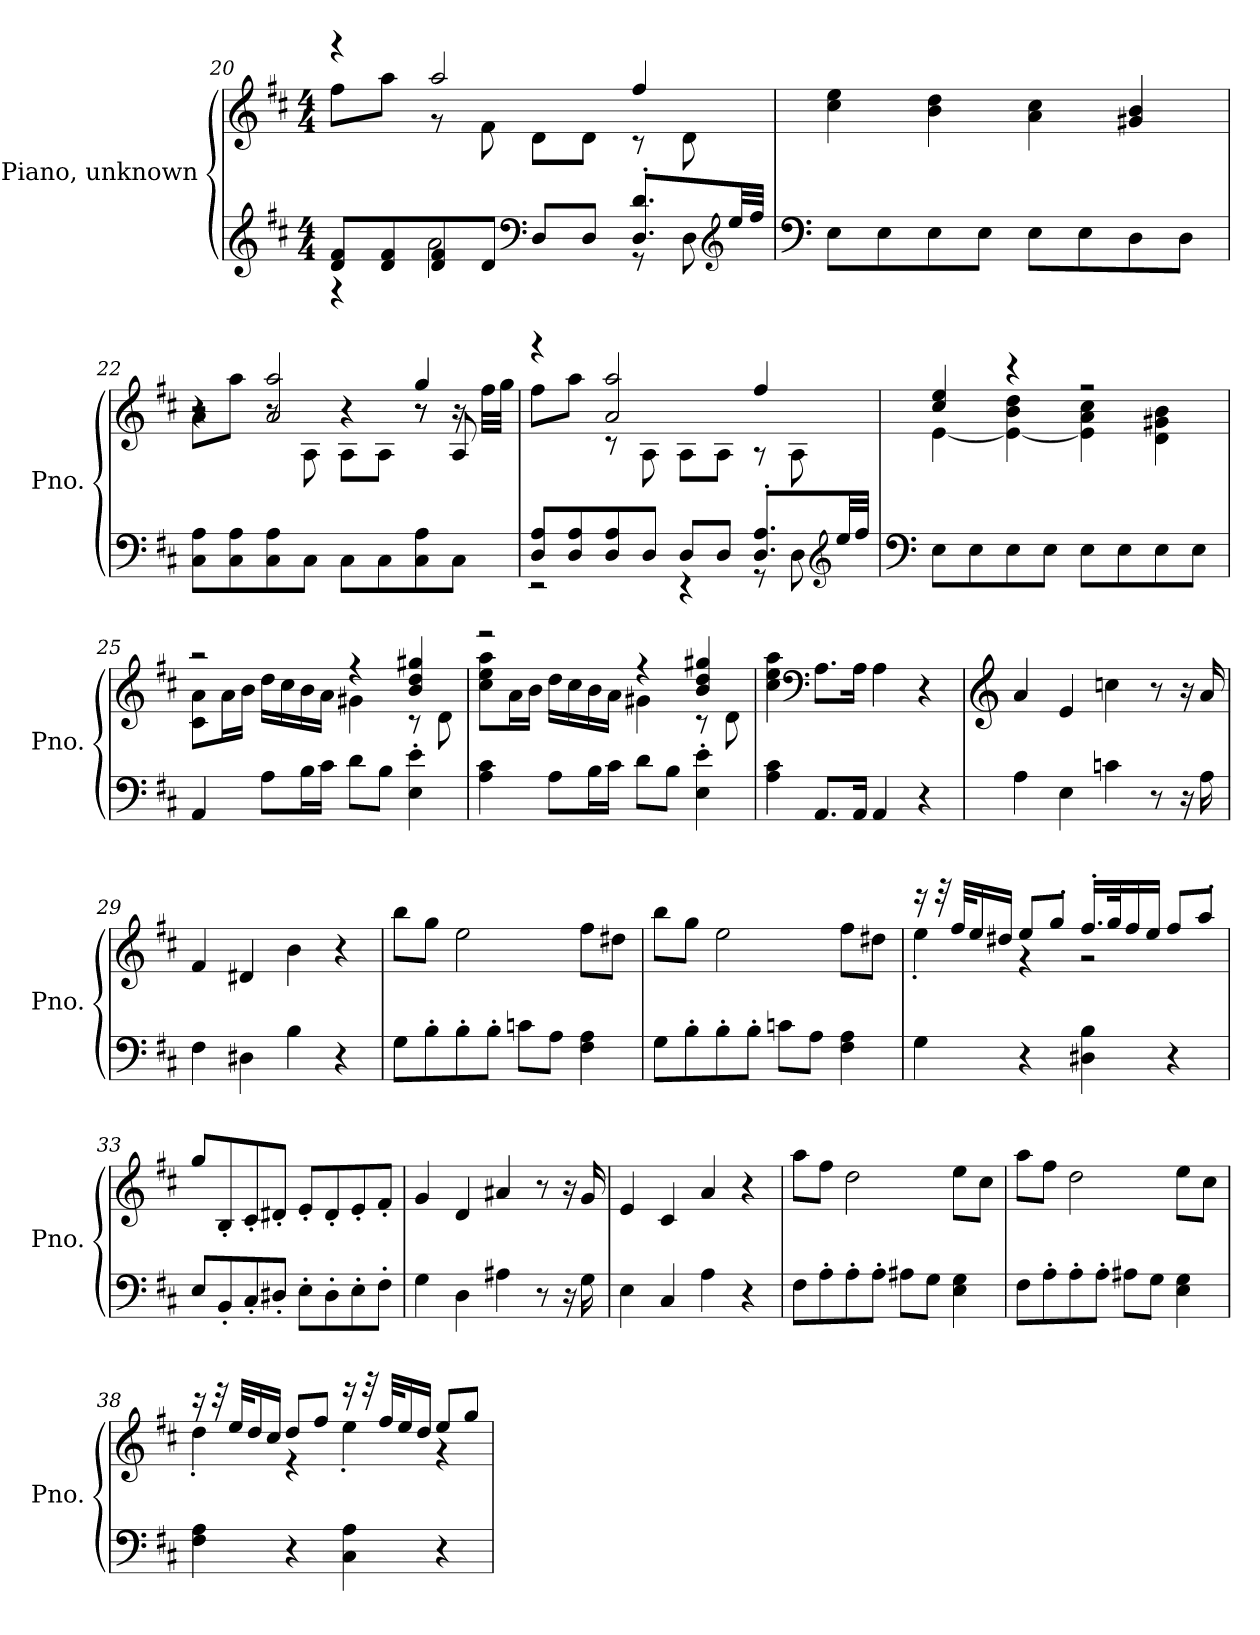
**kern	**kern
*part1	*part1
*staff2	*staff1
*I"Piano, unknown	*
*I'Pno.	*
!!LO:PB:g=z
*clefG2	*clefG2
*k[f#c#]	*k[f#c#]
*M4/4	*M4/4
=20	=20
*^	*^
8d/ 8f#/L	4r	4r	8ff#\L
8d/ 8f#/	.	.	8aa\J
8d/ 8f#/	2a\	2aa/	8r
8d/J	.	.	8f#\
*clefF4	*	*	*
8D/L	.	.	8d\L
8D/J	.	.	8d\J
8.D/' 8.d/'L	8r	4ff#/	8r
.	8D\	.	8d\
*clefG2	*	*	*
32ee/LL	.	.	.
32ff#/JJJ	.	.	.
*v	*v	*	*
*	*v	*v
=21	=21
*clefF4	*
8E\L	4cc#\ 4ee\
8E\	.
8E\	4b\ 4dd\
8E\J	.
8E\L	4a\ 4cc#\
8E\	.
8D\	4g#X/ 4b/
8D\J	.
=22	=22
*	*^
*	*	*^
8C#\ 8A\L	4r	8a\L	2r
8C#\ 8A\	.	8aa\J	.
8C#\ 8A\	2a/ 2aa/	8r	.
8C#\J	.	8A\	.
8C#\L	.	8A\L	4r
8C#\	.	8A\J	.
8C#\ 8A\	4gg/	8r	8r
8C#\J	.	16r	8A/
.	.	32ff#\LLL	.
.	.	32gg\JJJ	.
*	*	*v	*v
!!LO:LB:g=z
=23	=23	=23
*^	*	*
8D/ 8A/L	2r	4r	8ff#\L
8D/ 8A/	.	.	8aa\J
8D/ 8A/	.	2a/ 2aa/	8r
8D/J	.	.	8A\
8D/L	4r	.	8A\L
8D/J	.	.	8A\J
8.D/' 8.A/'L	8r	4ff#/	8r
.	8D\	.	8A\
*clefG2	*	*	*
32ee/LL	.	.	.
32ff#/JJJ	.	.	.
*v	*v	*	*
=24	=24	=24
*clefF4	*	*
8E\L	4cc#/ 4ee/	[4e\
8E\	.	.
8E\	4r	4e\_ 4b\ 4dd\
8E\J	.	.
8E\L	2r	4e\] 4a\ 4cc#\
8E\	.	.
8E\	.	4d\ 4g#X\ 4b\
8E\J	.	.
=25	=25	=25
4AA/	2r	8c#\ 8a\L
.	.	16a\L
.	.	16b\JJ
8A\L	.	16dd\LL
.	.	16cc#\
16B\L	.	16b\
16c#\JJ	.	16a\JJ
8d\L	4r	4g#X\
8B\J	.	.
4E\' 4e\'	4b/ 4dd/ 4gg#X/	8r
.	.	8d\
!!LO:LB:g=z	!!
=26	=26	=26
4A\ 4c#\	2r	8cc#\ 8ee\ 8aa\L
.	.	16a\L
.	.	16b\JJ
8A\L	.	16dd\LL
.	.	16cc#\
16B\L	.	16b\
16c#\JJ	.	16a\JJ
8d\L	4r	4g#X\
8B\J	.	.
4E\' 4e\'	4b/ 4dd/ 4gg#X/	8r
.	.	8d\
*	*v	*v
=27	=27
4A\ 4c#\	4cc#\ 4ee\ 4aa\
*	*clefF4
8.AA/L	8.A\L
16AA/Jk	16A\Jk
4AA/	4A\
4r	4r
=28	=28
*	*clefG2
4A\	4a/
4E\	4e/
4cn\	4ccn\
8r	8r
16r	16r
16A\	16a/
=29	=29
4F#\	4f#/
4D#X\	4d#X/
4B\	4b\
4r	4r
=30	=30
8G\L	8bb\L
8B'\	8gg\J
8B'\	2ee\
8B'\J	.
8cn\L	.
8A\J	.
4F#\ 4A\	8ff#\L
.	8dd#X\J
!!LO:LB:g=z
=31	=31
8G\L	8bb\L
8B'\	8gg\J
8B'\	2ee\
8B'\J	.
8cn\L	.
8A\J	.
4F#\ 4A\	8ff#\L
.	8dd#X\J
=32	=32
*	*^
4G\	16r	4ee'\
.	32r	.
.	32ff#/KLL	.
.	16ee/	.
.	16dd#X/JJ	.
4r	8ee/L	4r
.	8gg'/J	.
4D#X\ 4B\	16.ff#'/LL	2r
.	32gg/K	.
.	16ff#/	.
.	16ee/JJ	.
4r	8ff#/L	.
.	8aa'/J	.
*	*v	*v
=33	=33
8E/L	8gg/L
8BB'/	8B'/
8C#'/	8c#'/
8D#X'/J	8d#X'/J
8E'\L	8e'/L
8D#'\	8d#'/
8E'\	8e'/
8F#'\J	8f#'/J
=34	=34
4G\	4g/
4D\	4d/
4A#X\	4a#X/
8r	8r
16r	16r
16G\	16g/
!!LO:LB:g=z
=35	=35
4E\	4e/
4C#/	4c#/
4A\	4a/
4r	4r
=36	=36
8F#\L	8aa\L
8A'\	8ff#\J
8A'\	2dd\
8A'\J	.
8A#X\L	.
8G\J	.
4E\ 4G\	8ee\L
.	8cc#\J
=37	=37
8F#\L	8aa\L
8A'\	8ff#\J
8A'\	2dd\
8A'\J	.
8A#X\L	.
8G\J	.
4E\ 4G\	8ee\L
.	8cc#\J
=38	=38
*	*^
4F#\ 4A\	16r	4dd'\
.	32r	.
.	32ee/KLL	.
.	16dd/	.
.	16cc#/JJ	.
4r	8dd/L	4r
.	8ff#/J	.
4C#\ 4A\	16r	4ee'\
.	32r	.
.	32ff#/KLL	.
.	16ee/	.
.	16dd/JJ	.
4r	8ee/L	4r
.	8gg/J	.
*	*v	*v
=	=
*-	*-
